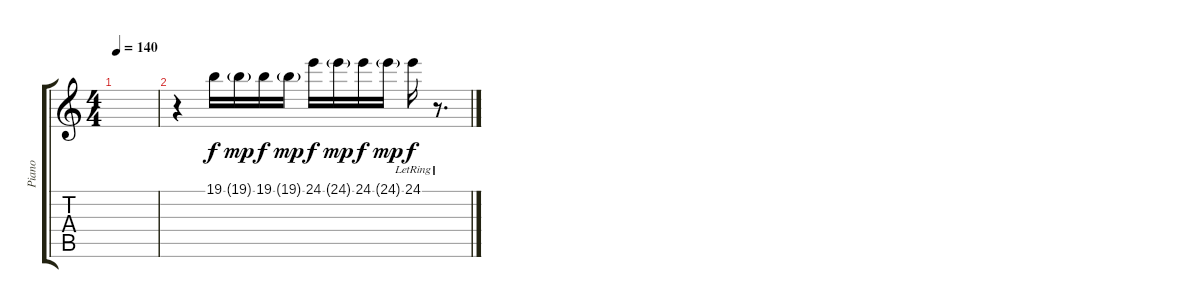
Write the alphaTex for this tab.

\track ("Piano" "Piano") {instrument acousticgrandpiano}
\staff {score tabs}
\tuning (E4 B3 G3 D3 A2 E2) {hide}
\ts (4 4)
\tempo 140
\clef g2
\ks c
|
r.4 19.1.16 19.1{g}.16{dy mp} 19.1.16{dy f} 19.1{g}.16{dy mp} 24.1.16{dy f} 24.1{g}.16{dy mp} 24.1.16{dy f} 24.1{g}.16{dy mp} 24.1{lr}.16{dy f} r.8{d}
